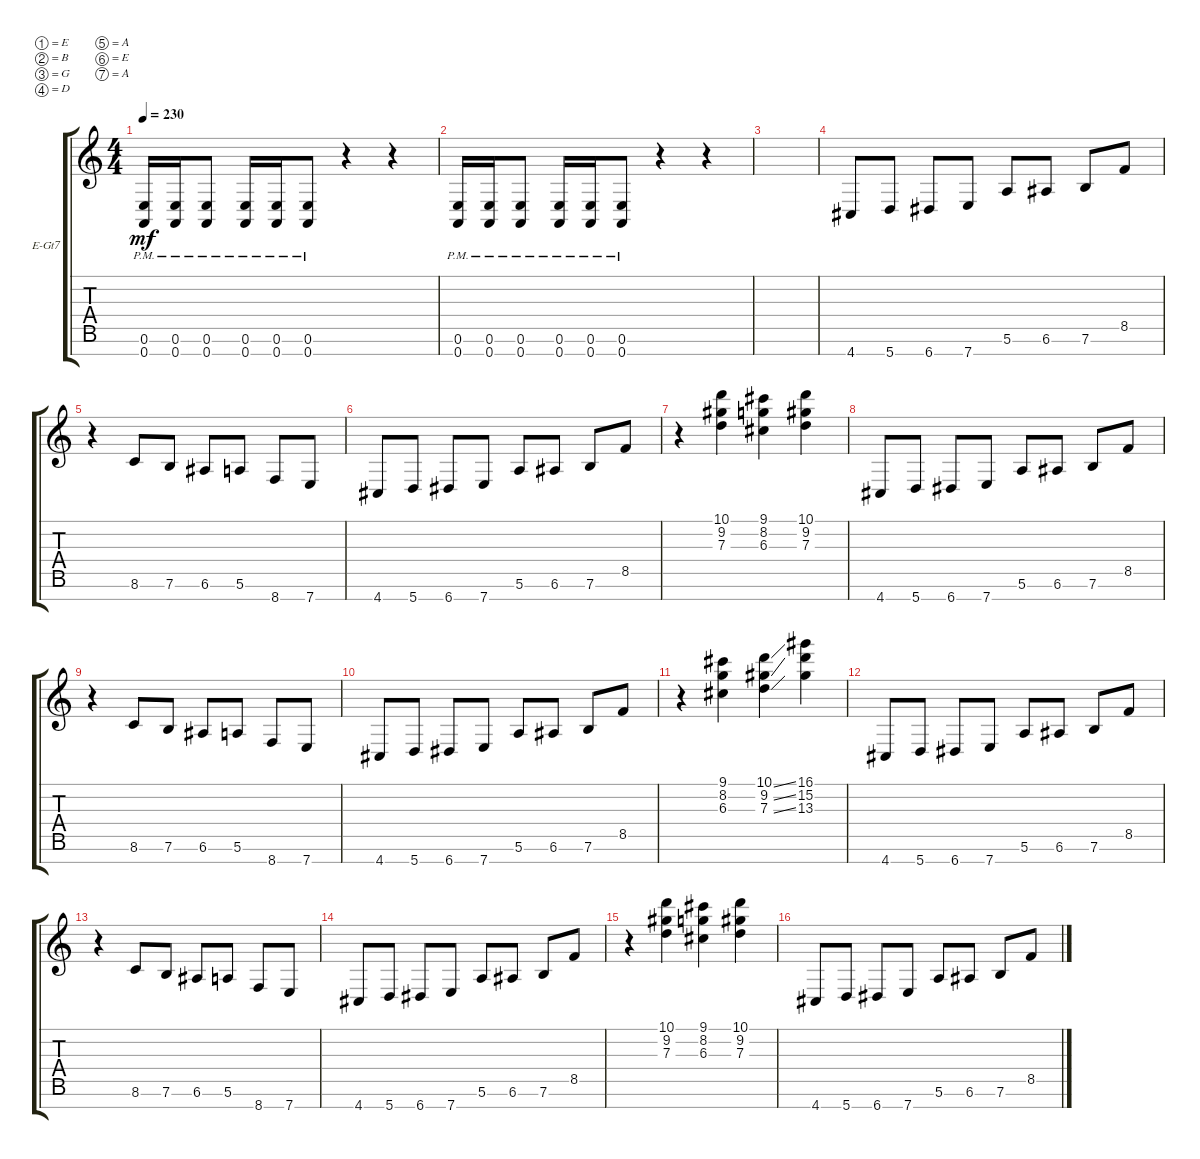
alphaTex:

\defaultSystemsLayout 4
\bracketExtendMode groupsimilarinstruments
\firstSystemTrackNameOrientation horizontal
\otherSystemsTrackNameOrientation horizontal
\track ("Electric Guitar" "E-Gt7") {instrument distortionguitar}
\staff {score tabs}
\tuning (E4 B3 G3 D3 A2 E2 A1)
\ts (4 4)
\tempo 230
\clef g2
\ks c
(0.7{pm} 0.6{pm}).16{dy mf} (0.7{pm} 0.6{pm}).16 (0.7{pm} 0.6{pm}).8 (0.7{pm} 0.6{pm}).16 (0.7{pm} 0.6{pm}).16 (0.7{pm} 0.6{pm}).8 r.4 r.4 |
(0.7{pm} 0.6{pm}).16 (0.7{pm} 0.6{pm}).16 (0.7{pm} 0.6{pm}).8 (0.7{pm} 0.6{pm}).16 (0.7{pm} 0.6{pm}).16 (0.7{pm} 0.6{pm}).8 r.4 r.4 |
|
4.7.8 5.7.8 6.7.8 7.7.8 5.6.8 6.6.8 7.6.8 8.5.8 |
r.4 8.6.8 7.6.8 6.6.8 5.6.8 8.7.8 7.7.8 |
4.7.8 5.7.8 6.7.8 7.7.8 5.6.8 6.6.8 7.6.8 8.5.8 |
r.4 (7.3 9.2 10.1).4 (6.3 8.2 9.1).4 (7.3 9.2 10.1).4 |
4.7.8 5.7.8 6.7.8 7.7.8 5.6.8 6.6.8 7.6.8 8.5.8 |
r.4 8.6.8 7.6.8 6.6.8 5.6.8 8.7.8 7.7.8 |
4.7.8 5.7.8 6.7.8 7.7.8 5.6.8 6.6.8 7.6.8 8.5.8 |
r.4 (6.3 8.2 9.1).4 (7.3{ss} 9.2{ss} 10.1{ss}).4 (13.3 15.2 16.1).4 |
4.7.8 5.7.8 6.7.8 7.7.8 5.6.8 6.6.8 7.6.8 8.5.8 |
r.4 8.6.8 7.6.8 6.6.8 5.6.8 8.7.8 7.7.8 |
4.7.8 5.7.8 6.7.8 7.7.8 5.6.8 6.6.8 7.6.8 8.5.8 |
r.4 (7.3 9.2 10.1).4 (6.3 8.2 9.1).4 (7.3 9.2 10.1).4 |
4.7.8 5.7.8 6.7.8 7.7.8 5.6.8 6.6.8 7.6.8 8.5.8
